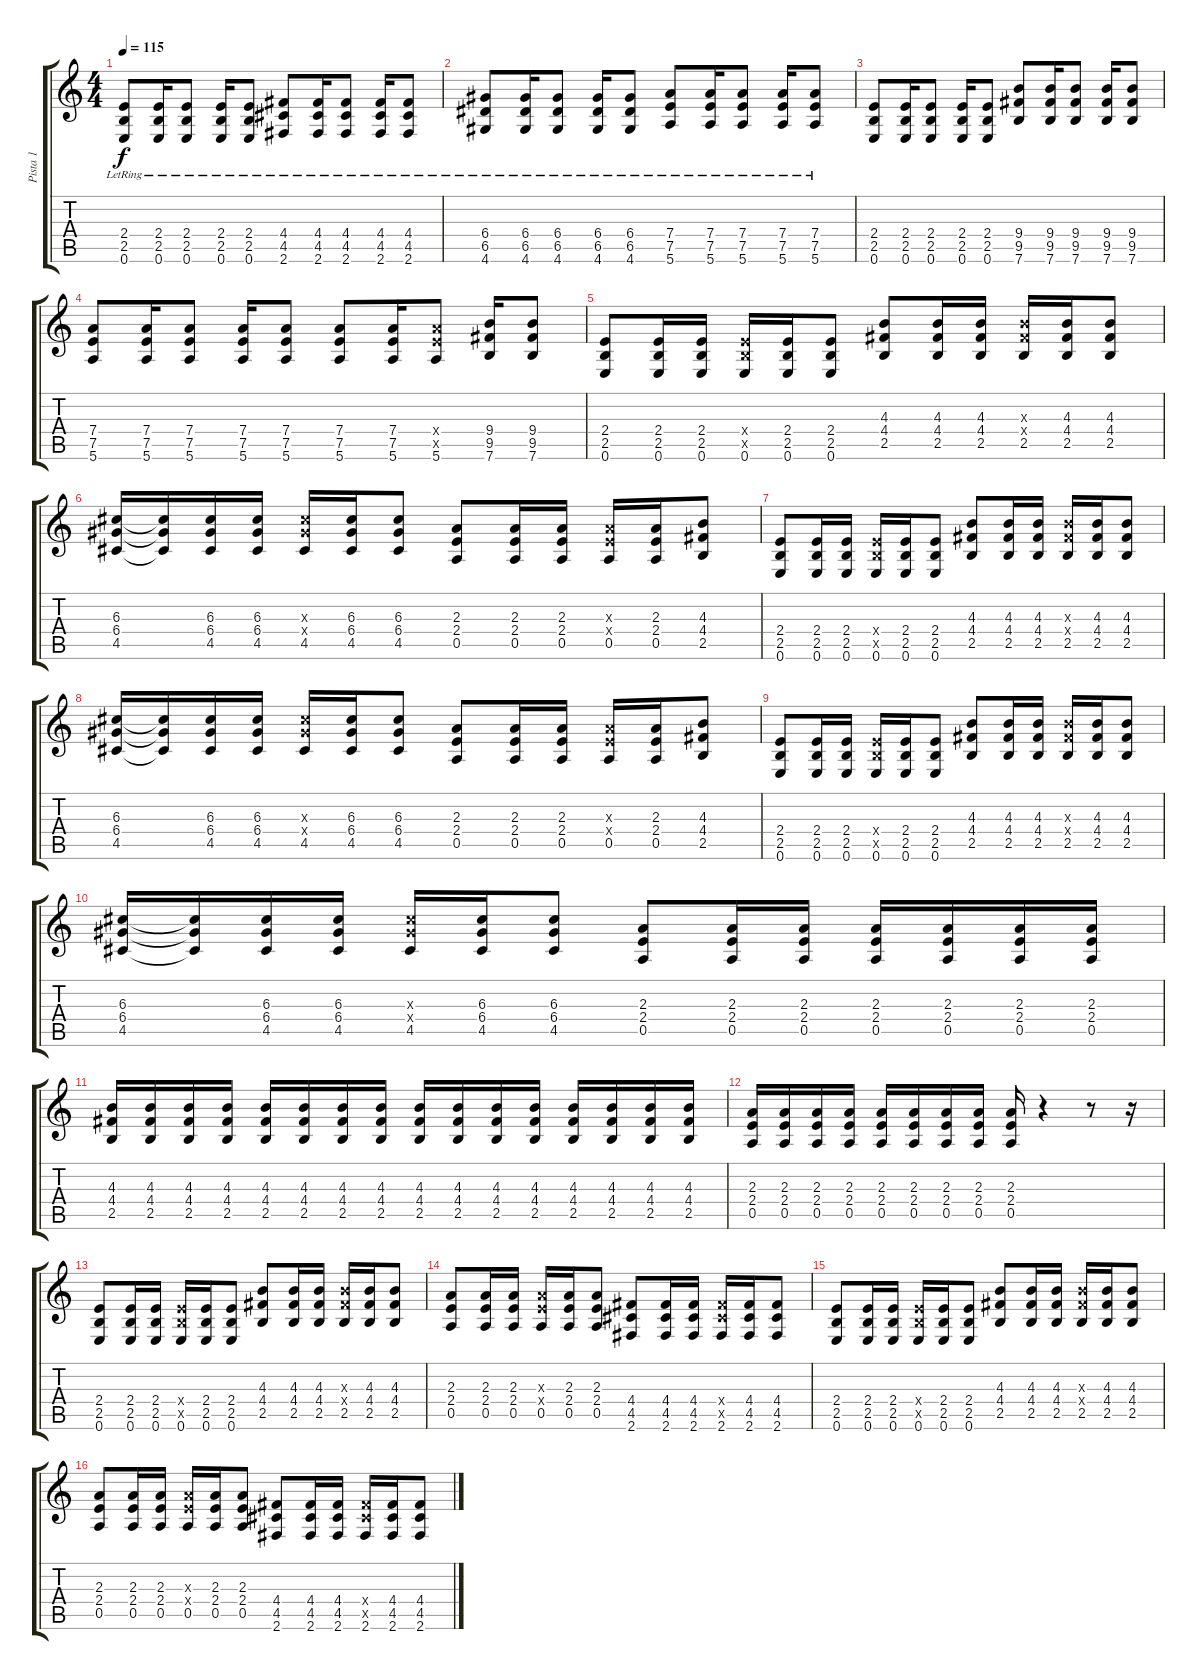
\track ("Pista 1" "Pista 1") {instrument distortionguitar}
\staff {score tabs}
\tuning (E4 B3 G3 D3 A2 E2) {hide}
\ts (4 4)
\tempo 115
\clef g2
\ks c
(2.4 2.5{lr} 0.6{lr}).8{dy f} (2.4 2.5{lr} 0.6{lr}).16 (2.4 2.5{lr} 0.6{lr}).8 (2.4 2.5{lr} 0.6{lr}).16 (2.4 2.5{lr} 0.6{lr}).8 (4.4 4.5{lr} 2.6{lr}).8 (4.4 4.5{lr} 2.6{lr}).16 (4.4 4.5{lr} 2.6{lr}).8 (4.4 4.5{lr} 2.6{lr}).16 (4.4 4.5{lr} 2.6{lr}).8 |
(6.4 6.5{lr} 4.6{lr}).8 (6.4 6.5{lr} 4.6{lr}).16 (6.4 6.5{lr} 4.6{lr}).8 (6.4 6.5{lr} 4.6{lr}).16 (6.4 6.5{lr} 4.6{lr}).8 (7.4 7.5{lr} 5.6{lr}).8 (7.4 7.5{lr} 5.6{lr}).16 (7.4 7.5{lr} 5.6{lr}).8 (7.4 7.5{lr} 5.6{lr}).16 (7.4 7.5{lr} 5.6{lr}).8 |
(2.4 2.5 0.6).8 (2.4 2.5 0.6).16 (2.4 2.5 0.6).8 (2.4 2.5 0.6).16 (2.4 2.5 0.6).8 (9.4 9.5 7.6).8 (9.4 9.5 7.6).16 (9.4 9.5 7.6).8 (9.4 9.5 7.6).16 (9.4 9.5 7.6).8 |
(7.4 7.5 5.6).8 (7.4 7.5 5.6).16 (7.4 7.5 5.6).8 (7.4 7.5 5.6).16 (7.4 7.5 5.6).8 (7.4 7.5 5.6).8 (7.4 7.5 5.6).16 (7.4{x} 7.5{x} 5.6).8 (9.4 9.5 7.6).16 (9.4 9.5 7.6).8 |
(2.4 2.5 0.6).8 (2.4 2.5 0.6).16 (2.4 2.5 0.6).16 (2.4{x} 2.5{x} 0.6).16 (2.4 2.5 0.6).16 (2.4 2.5 0.6).8 (4.3 4.4 2.5).8 (4.3 4.4 2.5).16 (4.3 4.4 2.5).16 (4.3{x} 4.4{x} 2.5).16 (4.3 4.4 2.5).16 (4.3 4.4 2.5).8 |
(6.3 6.4 4.5).16 (6.3{t} 6.4{t} 4.5{t}).16 (6.3 6.4 4.5).16 (6.3 6.4 4.5).16 (6.3{x} 6.4{x} 4.5).16 (6.3 6.4 4.5).16 (6.3 6.4 4.5).8 (2.3 2.4 0.5).8 (2.3 2.4 0.5).16 (2.3 2.4 0.5).16 (2.3{x} 2.4{x} 0.5).16 (2.3 2.4 0.5).16 (4.3 4.4 2.5).8 |
(2.4 2.5 0.6).8 (2.4 2.5 0.6).16 (2.4 2.5 0.6).16 (2.4{x} 2.5{x} 0.6).16 (2.4 2.5 0.6).16 (2.4 2.5 0.6).8 (4.3 4.4 2.5).8 (4.3 4.4 2.5).16 (4.3 4.4 2.5).16 (4.3{x} 4.4{x} 2.5).16 (4.3 4.4 2.5).16 (4.3 4.4 2.5).8 |
(6.3 6.4 4.5).16 (6.3{t} 6.4{t} 4.5{t}).16 (6.3 6.4 4.5).16 (6.3 6.4 4.5).16 (6.3{x} 6.4{x} 4.5).16 (6.3 6.4 4.5).16 (6.3 6.4 4.5).8 (2.3 2.4 0.5).8 (2.3 2.4 0.5).16 (2.3 2.4 0.5).16 (2.3{x} 2.4{x} 0.5).16 (2.3 2.4 0.5).16 (4.3 4.4 2.5).8 |
(2.4 2.5 0.6).8 (2.4 2.5 0.6).16 (2.4 2.5 0.6).16 (2.4{x} 2.5{x} 0.6).16 (2.4 2.5 0.6).16 (2.4 2.5 0.6).8 (4.3 4.4 2.5).8 (4.3 4.4 2.5).16 (4.3 4.4 2.5).16 (4.3{x} 4.4{x} 2.5).16 (4.3 4.4 2.5).16 (4.3 4.4 2.5).8 |
(6.3 6.4 4.5).16 (6.3{t} 6.4{t} 4.5{t}).16 (6.3 6.4 4.5).16 (6.3 6.4 4.5).16 (6.3{x} 6.4{x} 4.5).16 (6.3 6.4 4.5).16 (6.3 6.4 4.5).8 (2.3 2.4 0.5).8 (2.3 2.4 0.5).16 (2.3 2.4 0.5).16 (2.3 2.4 0.5).16 (2.3 2.4 0.5).16 (2.3 2.4 0.5).16 (2.3 2.4 0.5).16 |
(4.3 4.4 2.5).16 (4.3 4.4 2.5).16 (4.3 4.4 2.5).16 (4.3 4.4 2.5).16 (4.3 4.4 2.5).16 (4.3 4.4 2.5).16 (4.3 4.4 2.5).16 (4.3 4.4 2.5).16 (4.3 4.4 2.5).16 (4.3 4.4 2.5).16 (4.3 4.4 2.5).16 (4.3 4.4 2.5).16 (4.3 4.4 2.5).16 (4.3 4.4 2.5).16 (4.3 4.4 2.5).16 (4.3 4.4 2.5).16 |
(2.3 2.4 0.5).16 (2.3 2.4 0.5).16 (2.3 2.4 0.5).16 (2.3 2.4 0.5).16 (2.3 2.4 0.5).16 (2.3 2.4 0.5).16 (2.3 2.4 0.5).16 (2.3 2.4 0.5).16 (2.3 2.4 0.5).16 r.4 r.8 r.16 |
(2.4 2.5 0.6).8 (2.4 2.5 0.6).16 (2.4 2.5 0.6).16 (2.4{x} 2.5{x} 0.6).16 (2.4 2.5 0.6).16 (2.4 2.5 0.6).8 (4.3 4.4 2.5).8 (4.3 4.4 2.5).16 (4.3 4.4 2.5).16 (4.3{x} 4.4{x} 2.5).16 (4.3 4.4 2.5).16 (4.3 4.4 2.5).8 |
(2.3 2.4 0.5).8 (2.3 2.4 0.5).16 (2.3 2.4 0.5).16 (2.3{x} 2.4{x} 0.5).16 (2.3 2.4 0.5).16 (2.3 2.4 0.5).8 (4.4 4.5 2.6).8 (4.4 4.5 2.6).16 (4.4 4.5 2.6).16 (4.4{x} 4.5{x} 2.6).16 (4.4 4.5 2.6).16 (4.4 4.5 2.6).8 |
(2.4 2.5 0.6).8 (2.4 2.5 0.6).16 (2.4 2.5 0.6).16 (2.4{x} 2.5{x} 0.6).16 (2.4 2.5 0.6).16 (2.4 2.5 0.6).8 (4.3 4.4 2.5).8 (4.3 4.4 2.5).16 (4.3 4.4 2.5).16 (4.3{x} 4.4{x} 2.5).16 (4.3 4.4 2.5).16 (4.3 4.4 2.5).8 |
(2.3 2.4 0.5).8 (2.3 2.4 0.5).16 (2.3 2.4 0.5).16 (2.3{x} 2.4{x} 0.5).16 (2.3 2.4 0.5).16 (2.3 2.4 0.5).8 (4.4 4.5 2.6).8 (4.4 4.5 2.6).16 (4.4 4.5 2.6).16 (4.4{x} 4.5{x} 2.6).16 (4.4 4.5 2.6).16 (4.4 4.5 2.6).8
